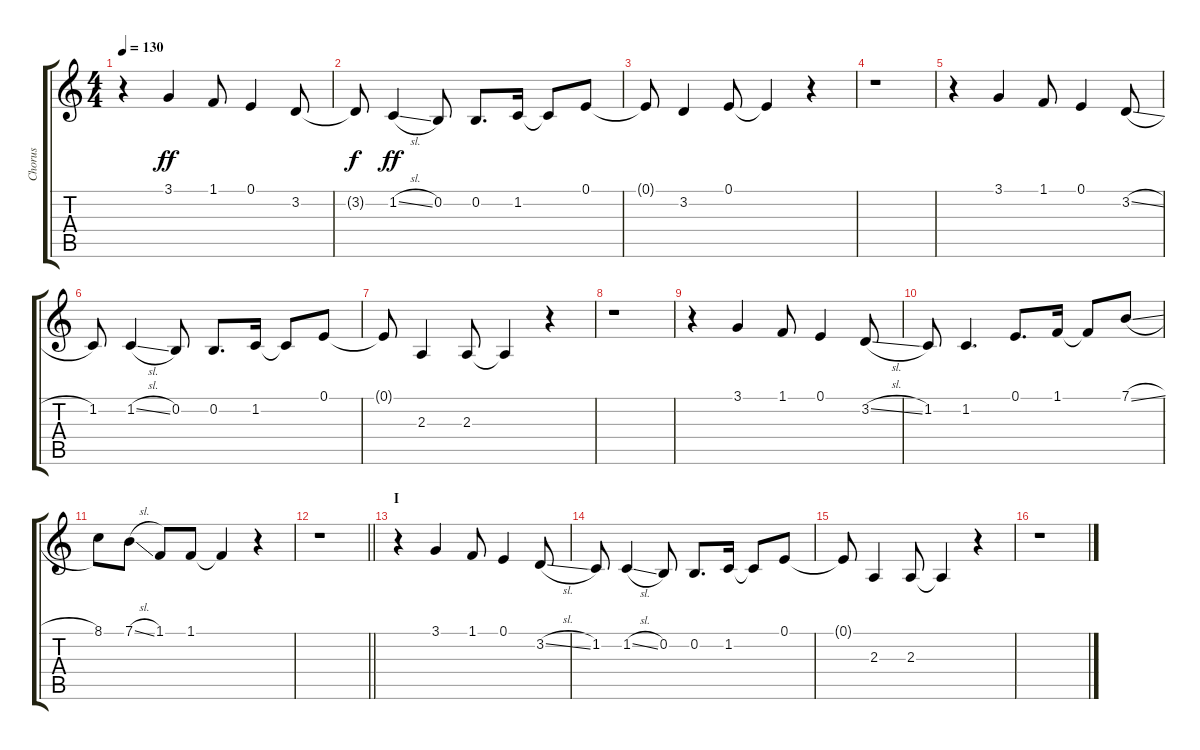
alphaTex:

\track ("Chorus" "Chorus") {instrument voiceoohs}
\staff {score tabs}
\tuning (E4 B3 G3 D3 A2 E2) {hide}
\ts (4 4)
\tempo 130
\clef g2
\ks c
r.4{dy ff} 3.1.4 1.1.8 0.1.4 3.2.8 |
3.2{t}.8{dy f} 1.2{sl}.4{dy ff} 0.2.8 0.2.8{d} 1.2.16 1.2{t}.8 0.1.8 |
0.1{t}.8 3.2.4 0.1.8 0.1{t}.4 r.4 |
r.1 |
r.4 3.1.4 1.1.8 0.1.4 3.2{sl}.8 |
1.2.8 1.2{sl}.4 0.2.8 0.2.8{d} 1.2.16 1.2{t}.8 0.1.8 |
0.1{t}.8 2.3.4 2.3.8 2.3{t}.4 r.4 |
r.1 |
r.4 3.1.4 1.1.8 0.1.4 3.2{sl}.8 |
1.2.8 1.2.4{d} 0.1.8{d} 1.1.16 1.1{t}.8 7.1{sl}.8 |
8.1.8 7.1{sl}.8 1.1.8 1.1.8 1.1{t}.4 r.4 |
\barLineRight lightlight
r.1 |
\section ("" "I")
r.4 3.1.4 1.1.8 0.1.4 3.2{sl}.8 |
1.2.8 1.2{sl}.4 0.2.8 0.2.8{d} 1.2.16 1.2{t}.8 0.1.8 |
0.1{t}.8 2.3.4 2.3.8 2.3{t}.4 r.4 |
r.1
